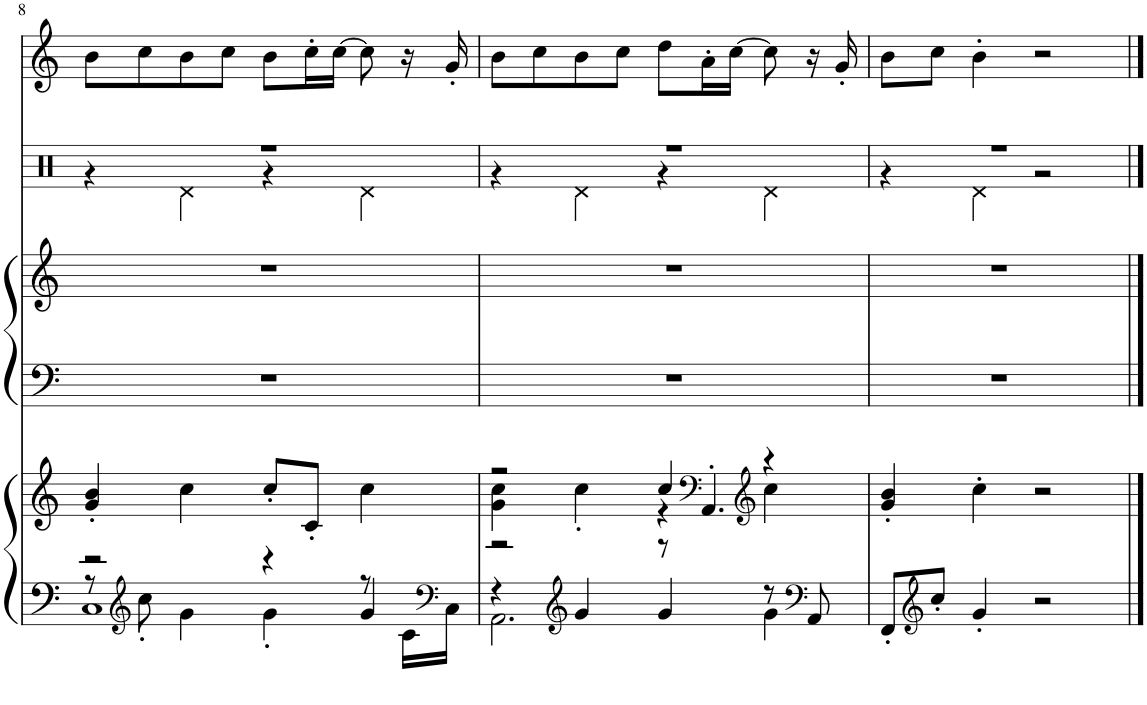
**kern	**kern	**kern	**kern	**kern	**kern
*part4	*part4	*part3	*part3	*part2	*part1
*staff6	*staff5	*staff4	*staff3	*staff2	*staff1
*I"Bright Piano	*	*I"Warm Pad	*	*I"Percussion	*I"Calliope, Lead
*I'Pno	*	*	*	*	*
!!LO:PB:g=z
*clefF4	*clefG2	*clefG2	*clefG2	*clefX	*clefG2
*k[]	*k[]	*k[]	*k[]	*k[]	*k[]
*M4/4	*M4/4	*M4/4	*M4/4	*M4/4	*M4/4
=8	=8	=8	=8	=8	=8
*^	*	*	*	*^	*
*	*^	*	*	*	*	*	*
2r	8r	1C	4g/' 4b/'	1r	1r	1r	4r	8b\L
*clefG2	*	*	*	*	*	*	*	*
.	8cc'\	.	.	.	.	.	.	8cc\
.	4g\	.	4cc\	.	.	.	4Rd\	8b\
.	.	.	.	.	.	.	.	8cc\J
4r	4g'\	.	8cc'/L	.	.	.	4r	8b\L
.	.	.	8c'/J	.	.	.	.	16cc'\L
.	.	.	.	.	.	.	.	[16cc\JJ
4g/	8r	.	4cc\	.	.	.	4Rd\	8cc\]
.	16c\LL	.	.	.	.	.	.	16r
*clefF4	*	*	*	*	*	*	*	*
.	16C\JJ	.	.	.	.	.	.	16g'/
*	*v	*v	*	*	*	*	*	*
=9	=9	=9	=9	=9	=9	=9	=9
*	*	*^	*	*	*	*	*
*	*	*	*^	*	*	*	*	*
4r	2.AA\	2r	4g\ 4cc\	2r	1r	1r	1r	4r	8b\L
.	.	.	.	.	.	.	.	.	8cc\
*clefG2	*	*	*	*	*	*	*	*	*
4g/	.	.	4cc'\	.	.	.	.	4Rd\	8b\
.	.	.	.	.	.	.	.	.	8cc\J
4g/	.	4cc/	4r	8r	.	.	.	4r	8dd\L
*	*	*clefF4	*	*	*	*	*	*	*
.	.	.	.	4.AA'/	.	.	.	.	16a'\L
.	.	.	.	.	.	.	.	.	[16cc\JJ
*	*	*clefG2	*	*	*	*	*	*	*
8r	4g\	4r	4cc\	.	.	.	.	4Rd\	8cc\]
*clefF4	*	*	*	*	*	*	*	*	*
8AA/	.	.	.	.	.	.	.	.	16r
.	.	.	.	.	.	.	.	.	16g'/
*v	*v	*	*	*	*	*	*	*	*
*	*v	*v	*v	*	*	*	*	*
=10	=10	=10	=10	=10	=10	=10
8FF'/L	4g/' 4b/'	1r	1r	1r	4r	8b\L
*clefG2	*	*	*	*	*	*
8cc'/J	.	.	.	.	.	8cc\J
4g'/	4cc'\	.	.	.	4Rd\	4b'\
2r	2r	.	.	.	2r	2r
*	*	*	*	*v	*v	*
==	==	==	==	==	==
*-	*-	*-	*-	*-	*-
